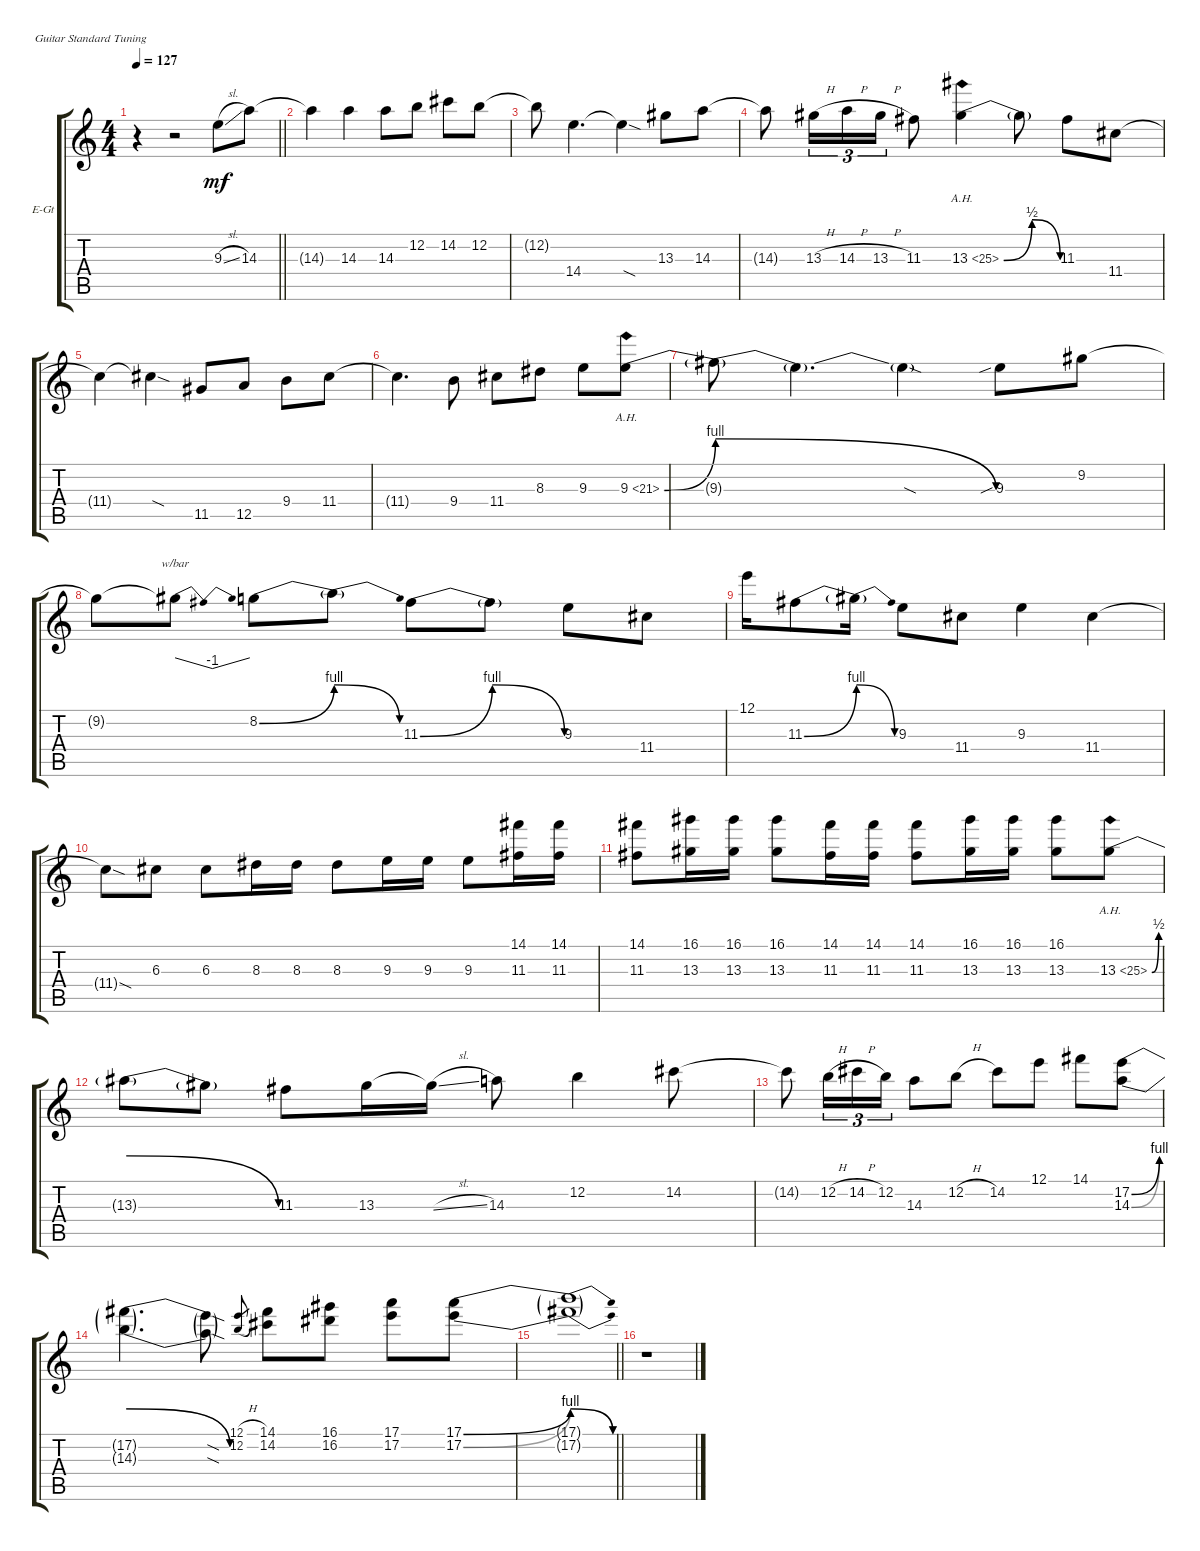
\defaultSystemsLayout 4
\bracketExtendMode groupsimilarinstruments
\firstSystemTrackNameOrientation horizontal
\otherSystemsTrackNameOrientation horizontal
\track ("Electric Guitar" "E-Gt") {instrument distortionguitar}
\staff {score tabs}
\tuning (E4 B3 G3 D3 A2 E2)
\ts (4 4)
\tempo 127
\clef g2
\scale
0.398625
\barLineRight lightlight
\ks c
r.4{dy mf} r.2 9.3{sl}.8 14.3.8 |
\scale
0.601375 14.3{t}.4 14.3.4 14.3.8 12.2.8 14.2.8 12.2.8 |
\scale
0.327945 12.2{t}.8 14.4.4{d} 14.4{sod t}.4 13.3.8 14.3.8 |
\scale
0.672055 14.3{t}.8 13.3{h}.16{tu (3 2)} 14.3{h}.16{tu (3 2)} 13.3{h}.16{tu (3 2)} 11.3.8 13.3{be (bendrelease 0 0 10.2 2 20.4 2 30 0) ah 12}.4 13.3{t}.8 11.3.8 11.4.8 |
\scale
0.503185 11.4{t}.4 11.4{sod t}.4 11.5.8 12.5.8 9.4.8 11.4.8 |
\scale
0.496815 11.4{t}.4{d} 9.4.8 11.4.8 8.3.8 9.3.8 9.3{be (bend 0 0 15 4) ah 12}.8 |
\scale
0.411243 9.3{be (release 0 4 15 0) t}.8 9.3{t}.4{d} 9.3{sod t}.4 9.3{sib}.8 9.2.8 |
\scale
0.588757 9.2{t}.8 9.2{t}.8{tbe (dip default 0 0 15 -4 30 0)} 8.2{be (bend 0 0 15 4)}.8 8.2{be (release 0 4 7.199999999999999 0) t}.8 11.3{be (bendrelease 0 0 10.2 4 20.4 4 30 0)}.8 11.3{t}.8 9.3.8 11.4.8 |
\scale
0.461207 12.1.16 11.3{be (bend 0 0 15 4)}.8 11.3{be (release 0 4 7.199999999999999 0) t}.16 9.3.8 11.4.8 9.3.4 11.4.4 |
\scale
0.538793 11.4{sod t}.8 6.3.8 6.3.8 8.3.16 8.3.16 8.3.8 9.3.16 9.3.16 9.3.8 (14.1 11.3).16 (14.1 11.3).16 |
\scale
0.470954 (14.1 11.3).8 (16.1 13.3).16 (16.1 13.3).16 (16.1 13.3).8 (14.1 11.3).16 (14.1 11.3).16 (14.1 11.3).8 (16.1 13.3).16 (16.1 13.3).16 (16.1 13.3).8 13.3{be (bend 0 0 15 2) ah 12}.8 |
\scale
0.529046 13.3{be (release 0 4 15 0) t}.8 13.3{t}.8 11.3.8 13.3.16 13.3{sl t}.16 14.3.8 12.2.4 14.2.8 |
\scale
0.570175 14.2{t}.8 12.2{h}.16{tu (3 2)} 14.2{h}.16{tu (3 2)} 12.2.16{tu (3 2)} 14.3.8 12.2{h}.8 14.2.8 12.1.8 14.1.8 (17.2{be (bend 0 0 15 4)} 14.3{be (bend 0 0 15 4)}).8 |
\scale
0.429825 (17.2{be (release 0 4 7.199999999999999 0) t} 14.3{be (release 0 4 7.199999999999999 0) t}).4{d} (17.2{sod t} 14.3{sod t}).8 (12.1{h} 12.2{h}).8{gr} (14.1 14.2).8 (16.1 16.2).8 (17.1 17.2).8 (17.1{be (bend 0 0 15 4)} 17.2{be (bend 0 0 15 4)}).8 |
\scale
0.5
\barLineRight lightlight
(17.1{be (release 0 4 7.199999999999999 0) t} 17.2{be (release 0 4 7.199999999999999 0) t}).1 |
\scale
0.5 r.1
